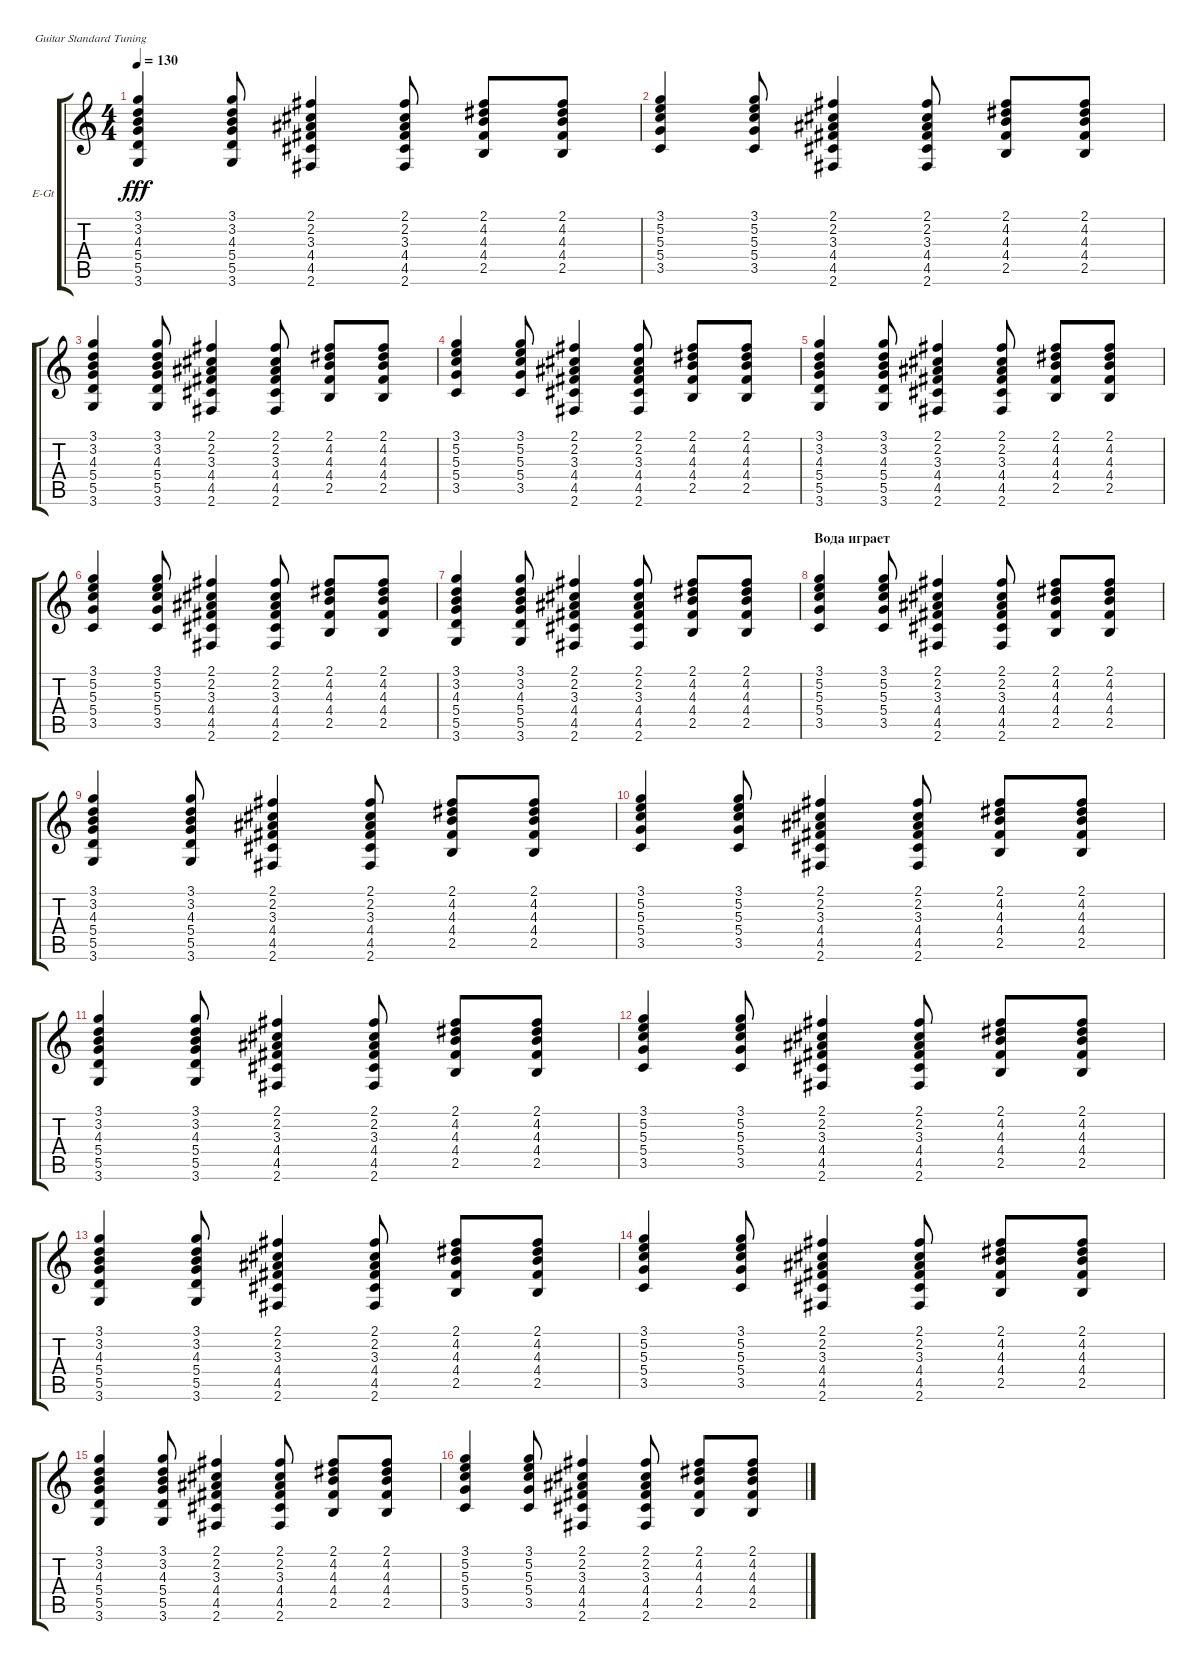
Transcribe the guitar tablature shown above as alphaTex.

\defaultSystemsLayout 4
\bracketExtendMode groupsimilarinstruments
\firstSystemTrackNameOrientation horizontal
\otherSystemsTrackNameOrientation horizontal
\track ("Electric Guitar" "E-Gt") {instrument distortionguitar}
\staff {score tabs}
\tuning (E4 B3 G3 D3 A2 E2)
\ts (4 4)
\tempo 130
\clef g2
\ks c
(3.1 3.2 4.3 5.4 5.5 3.6).4{dy fff} (3.1 3.2 4.3 5.4 5.5 3.6).8 (2.1 2.2 2.6 4.5 4.4 3.3).4 (2.1 2.2 2.6 4.5 4.4 3.3).8 (2.1 4.2 4.3 4.4 2.5).8 (2.1 4.2 4.3 4.4 2.5).8 |
(3.1 5.2 5.3 5.4 3.5).4 (3.1 5.2 5.3 5.4 3.5).8 (2.1 2.2 2.6 4.5 4.4 3.3).4 (2.1 2.2 2.6 4.5 4.4 3.3).8 (2.1 4.2 4.3 4.4 2.5).8 (2.1 4.2 4.3 4.4 2.5).8 |
(3.1 3.2 4.3 5.4 5.5 3.6).4 (3.1 3.2 4.3 5.4 5.5 3.6).8 (2.1 2.2 2.6 4.5 4.4 3.3).4 (2.1 2.2 2.6 4.5 4.4 3.3).8 (2.1 4.2 4.3 4.4 2.5).8 (2.1 4.2 4.3 4.4 2.5).8 |
(3.1 5.2 5.3 5.4 3.5).4 (3.1 5.2 5.3 5.4 3.5).8 (2.1 2.2 2.6 4.5 4.4 3.3).4 (2.1 2.2 2.6 4.5 4.4 3.3).8 (2.1 4.2 4.3 4.4 2.5).8 (2.1 4.2 4.3 4.4 2.5).8 |
(3.1 3.2 4.3 5.4 5.5 3.6).4 (3.1 3.2 4.3 5.4 5.5 3.6).8 (2.1 2.2 2.6 4.5 4.4 3.3).4 (2.1 2.2 2.6 4.5 4.4 3.3).8 (2.1 4.2 4.3 4.4 2.5).8 (2.1 4.2 4.3 4.4 2.5).8 |
(3.1 5.2 5.3 5.4 3.5).4 (3.1 5.2 5.3 5.4 3.5).8 (2.1 2.2 2.6 4.5 4.4 3.3).4 (2.1 2.2 2.6 4.5 4.4 3.3).8 (2.1 4.2 4.3 4.4 2.5).8 (2.1 4.2 4.3 4.4 2.5).8 |
(3.1 3.2 4.3 5.4 5.5 3.6).4 (3.1 3.2 4.3 5.4 5.5 3.6).8 (2.1 2.2 2.6 4.5 4.4 3.3).4 (2.1 2.2 2.6 4.5 4.4 3.3).8 (2.1 4.2 4.3 4.4 2.5).8 (2.1 4.2 4.3 4.4 2.5).8 |
\section ("" "Вода играет")
(3.1 5.2 5.3 5.4 3.5).4 (3.1 5.2 5.3 5.4 3.5).8 (2.1 2.2 2.6 4.5 4.4 3.3).4 (2.1 2.2 2.6 4.5 4.4 3.3).8 (2.1 4.2 4.3 4.4 2.5).8 (2.1 4.2 4.3 4.4 2.5).8 |
(3.1 3.2 4.3 5.4 5.5 3.6).4 (3.1 3.2 4.3 5.4 5.5 3.6).8 (2.1 2.2 2.6 4.5 4.4 3.3).4 (2.1 2.2 2.6 4.5 4.4 3.3).8 (2.1 4.2 4.3 4.4 2.5).8 (2.1 4.2 4.3 4.4 2.5).8 |
(3.1 5.2 5.3 5.4 3.5).4 (3.1 5.2 5.3 5.4 3.5).8 (2.1 2.2 2.6 4.5 4.4 3.3).4 (2.1 2.2 2.6 4.5 4.4 3.3).8 (2.1 4.2 4.3 4.4 2.5).8 (2.1 4.2 4.3 4.4 2.5).8 |
(3.1 3.2 4.3 5.4 5.5 3.6).4 (3.1 3.2 4.3 5.4 5.5 3.6).8 (2.1 2.2 2.6 4.5 4.4 3.3).4 (2.1 2.2 2.6 4.5 4.4 3.3).8 (2.1 4.2 4.3 4.4 2.5).8 (2.1 4.2 4.3 4.4 2.5).8 |
(3.1 5.2 5.3 5.4 3.5).4 (3.1 5.2 5.3 5.4 3.5).8 (2.1 2.2 2.6 4.5 4.4 3.3).4 (2.1 2.2 2.6 4.5 4.4 3.3).8 (2.1 4.2 4.3 4.4 2.5).8 (2.1 4.2 4.3 4.4 2.5).8 |
(3.1 3.2 4.3 5.4 5.5 3.6).4 (3.1 3.2 4.3 5.4 5.5 3.6).8 (2.1 2.2 2.6 4.5 4.4 3.3).4 (2.1 2.2 2.6 4.5 4.4 3.3).8 (2.1 4.2 4.3 4.4 2.5).8 (2.1 4.2 4.3 4.4 2.5).8 |
(3.1 5.2 5.3 5.4 3.5).4 (3.1 5.2 5.3 5.4 3.5).8 (2.1 2.2 2.6 4.5 4.4 3.3).4 (2.1 2.2 2.6 4.5 4.4 3.3).8 (2.1 4.2 4.3 4.4 2.5).8 (2.1 4.2 4.3 4.4 2.5).8 |
(3.1 3.2 4.3 5.4 5.5 3.6).4 (3.1 3.2 4.3 5.4 5.5 3.6).8 (2.1 2.2 2.6 4.5 4.4 3.3).4 (2.1 2.2 2.6 4.5 4.4 3.3).8 (2.1 4.2 4.3 4.4 2.5).8 (2.1 4.2 4.3 4.4 2.5).8 |
(3.1 5.2 5.3 5.4 3.5).4 (3.1 5.2 5.3 5.4 3.5).8 (2.1 2.2 2.6 4.5 4.4 3.3).4 (2.1 2.2 2.6 4.5 4.4 3.3).8 (2.1 4.2 4.3 4.4 2.5).8 (2.1 4.2 4.3 4.4 2.5).8
